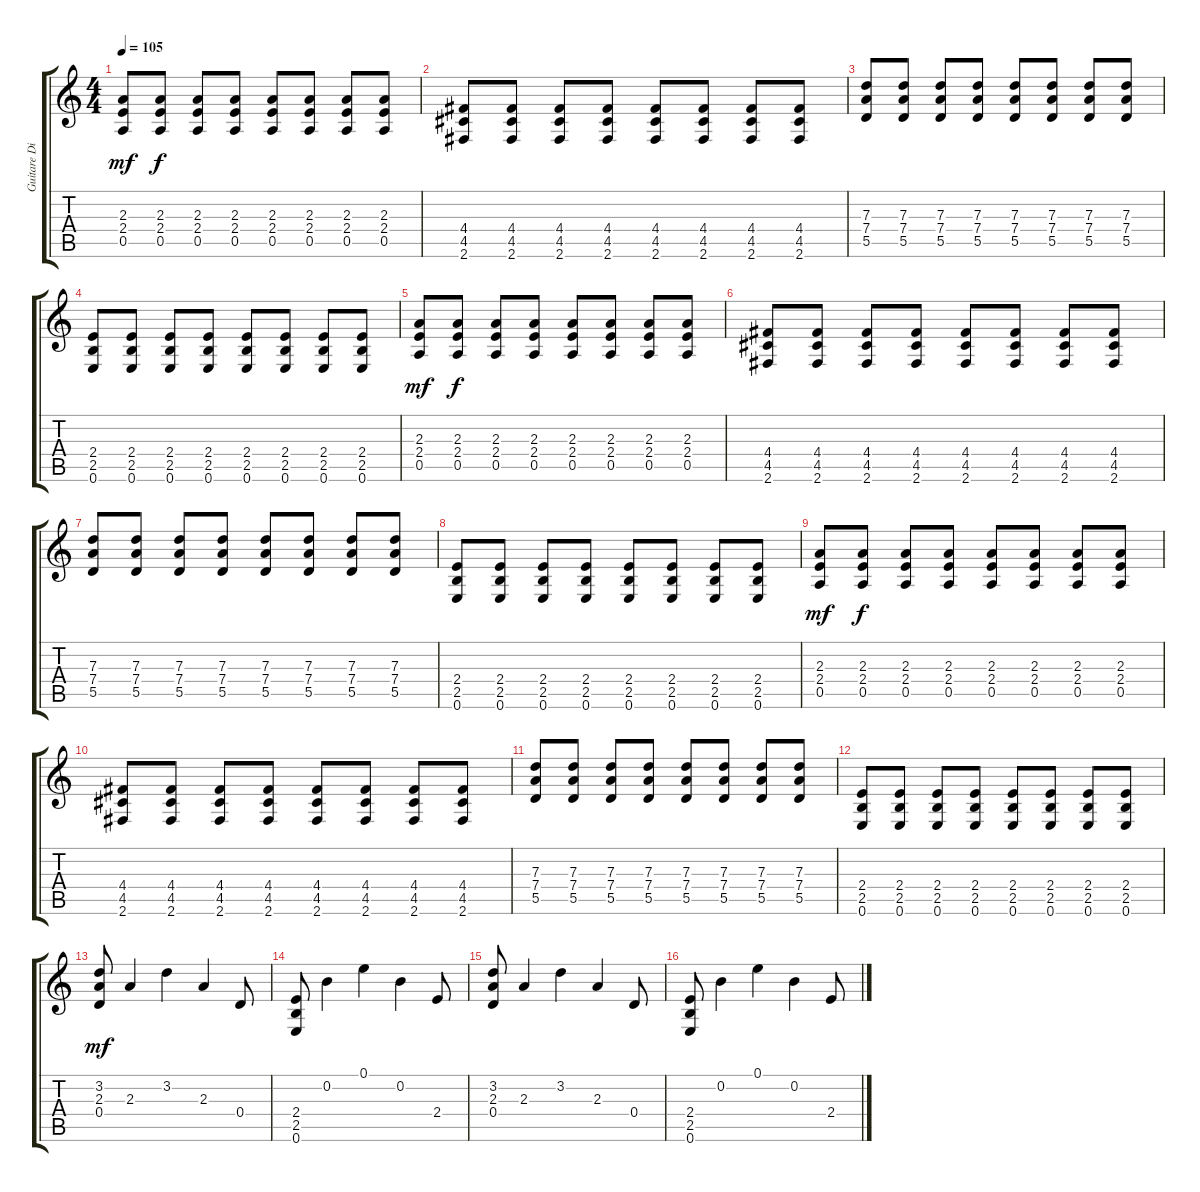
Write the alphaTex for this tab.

\track ("Guitare Disto 2" "Guitare Di") {instrument overdrivenguitar}
\staff {score tabs}
\tuning (E4 B3 G3 D3 A2 E2) {hide}
\ts (4 4)
\tempo 105
\clef g2
\ks c
(2.3 2.4 0.5).8{dy mf volume 16} (2.3 2.4 0.5).8{dy f} (2.3 2.4 0.5).8 (2.3 2.4 0.5).8 (2.3 2.4 0.5).8 (2.3 2.4 0.5).8 (2.3 2.4 0.5).8 (2.3 2.4 0.5).8 |
(4.4 4.5 2.6).8 (4.4 4.5 2.6).8 (4.4 4.5 2.6).8 (4.4 4.5 2.6).8 (4.4 4.5 2.6).8 (4.4 4.5 2.6).8 (4.4 4.5 2.6).8 (4.4 4.5 2.6).8 |
(7.3 7.4 5.5).8 (7.3 7.4 5.5).8 (7.3 7.4 5.5).8 (7.3 7.4 5.5).8 (7.3 7.4 5.5).8 (7.3 7.4 5.5).8 (7.3 7.4 5.5).8 (7.3 7.4 5.5).8 |
(2.4 2.5 0.6).8 (2.4 2.5 0.6).8 (2.4 2.5 0.6).8 (2.4 2.5 0.6).8 (2.4 2.5 0.6).8 (2.4 2.5 0.6).8 (2.4 2.5 0.6).8 (2.4 2.5 0.6).8 |
(2.3 2.4 0.5).8{dy mf volume 16} (2.3 2.4 0.5).8{dy f} (2.3 2.4 0.5).8 (2.3 2.4 0.5).8 (2.3 2.4 0.5).8 (2.3 2.4 0.5).8 (2.3 2.4 0.5).8 (2.3 2.4 0.5).8 |
(4.4 4.5 2.6).8 (4.4 4.5 2.6).8 (4.4 4.5 2.6).8 (4.4 4.5 2.6).8 (4.4 4.5 2.6).8 (4.4 4.5 2.6).8 (4.4 4.5 2.6).8 (4.4 4.5 2.6).8 |
(7.3 7.4 5.5).8 (7.3 7.4 5.5).8 (7.3 7.4 5.5).8 (7.3 7.4 5.5).8 (7.3 7.4 5.5).8 (7.3 7.4 5.5).8 (7.3 7.4 5.5).8 (7.3 7.4 5.5).8 |
(2.4 2.5 0.6).8 (2.4 2.5 0.6).8 (2.4 2.5 0.6).8 (2.4 2.5 0.6).8 (2.4 2.5 0.6).8 (2.4 2.5 0.6).8 (2.4 2.5 0.6).8 (2.4 2.5 0.6).8 |
(2.3 2.4 0.5).8{dy mf volume 16} (2.3 2.4 0.5).8{dy f} (2.3 2.4 0.5).8 (2.3 2.4 0.5).8 (2.3 2.4 0.5).8 (2.3 2.4 0.5).8 (2.3 2.4 0.5).8 (2.3 2.4 0.5).8 |
(4.4 4.5 2.6).8 (4.4 4.5 2.6).8 (4.4 4.5 2.6).8 (4.4 4.5 2.6).8 (4.4 4.5 2.6).8 (4.4 4.5 2.6).8 (4.4 4.5 2.6).8 (4.4 4.5 2.6).8 |
(7.3 7.4 5.5).8 (7.3 7.4 5.5).8 (7.3 7.4 5.5).8 (7.3 7.4 5.5).8 (7.3 7.4 5.5).8 (7.3 7.4 5.5).8 (7.3 7.4 5.5).8 (7.3 7.4 5.5).8 |
(2.4 2.5 0.6).8 (2.4 2.5 0.6).8 (2.4 2.5 0.6).8 (2.4 2.5 0.6).8 (2.4 2.5 0.6).8 (2.4 2.5 0.6).8 (2.4 2.5 0.6).8 (2.4 2.5 0.6).8 |
(3.2 2.3 0.4).8{dy mf} 2.3.4 3.2.4 2.3.4 0.4.8 |
(2.4 2.5 0.6).8 0.2.4 0.1.4 0.2.4 2.4.8 |
(3.2 2.3 0.4).8 2.3.4 3.2.4 2.3.4 0.4.8 |
(2.4 2.5 0.6).8 0.2.4 0.1.4 0.2.4 2.4.8
